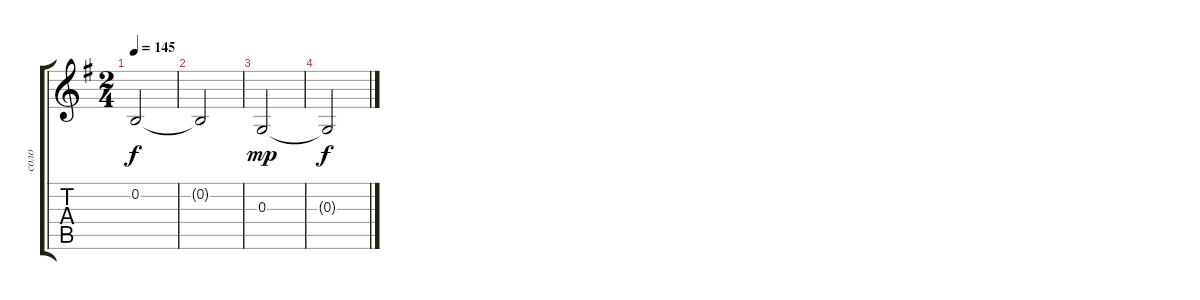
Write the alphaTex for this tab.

\track ("соло" "соло") {instrument stringensemble1}
\staff {score tabs}
\tuning (E4 B3 G3 D3 A2 E2) {hide}
\ts (2 4)
\tempo 145
\clef g2
\ks eminor
0.2{t}.2{dy f} |
0.2{t}.2 |
0.3.2{dy mp} |
0.3{t}.2{dy f}
